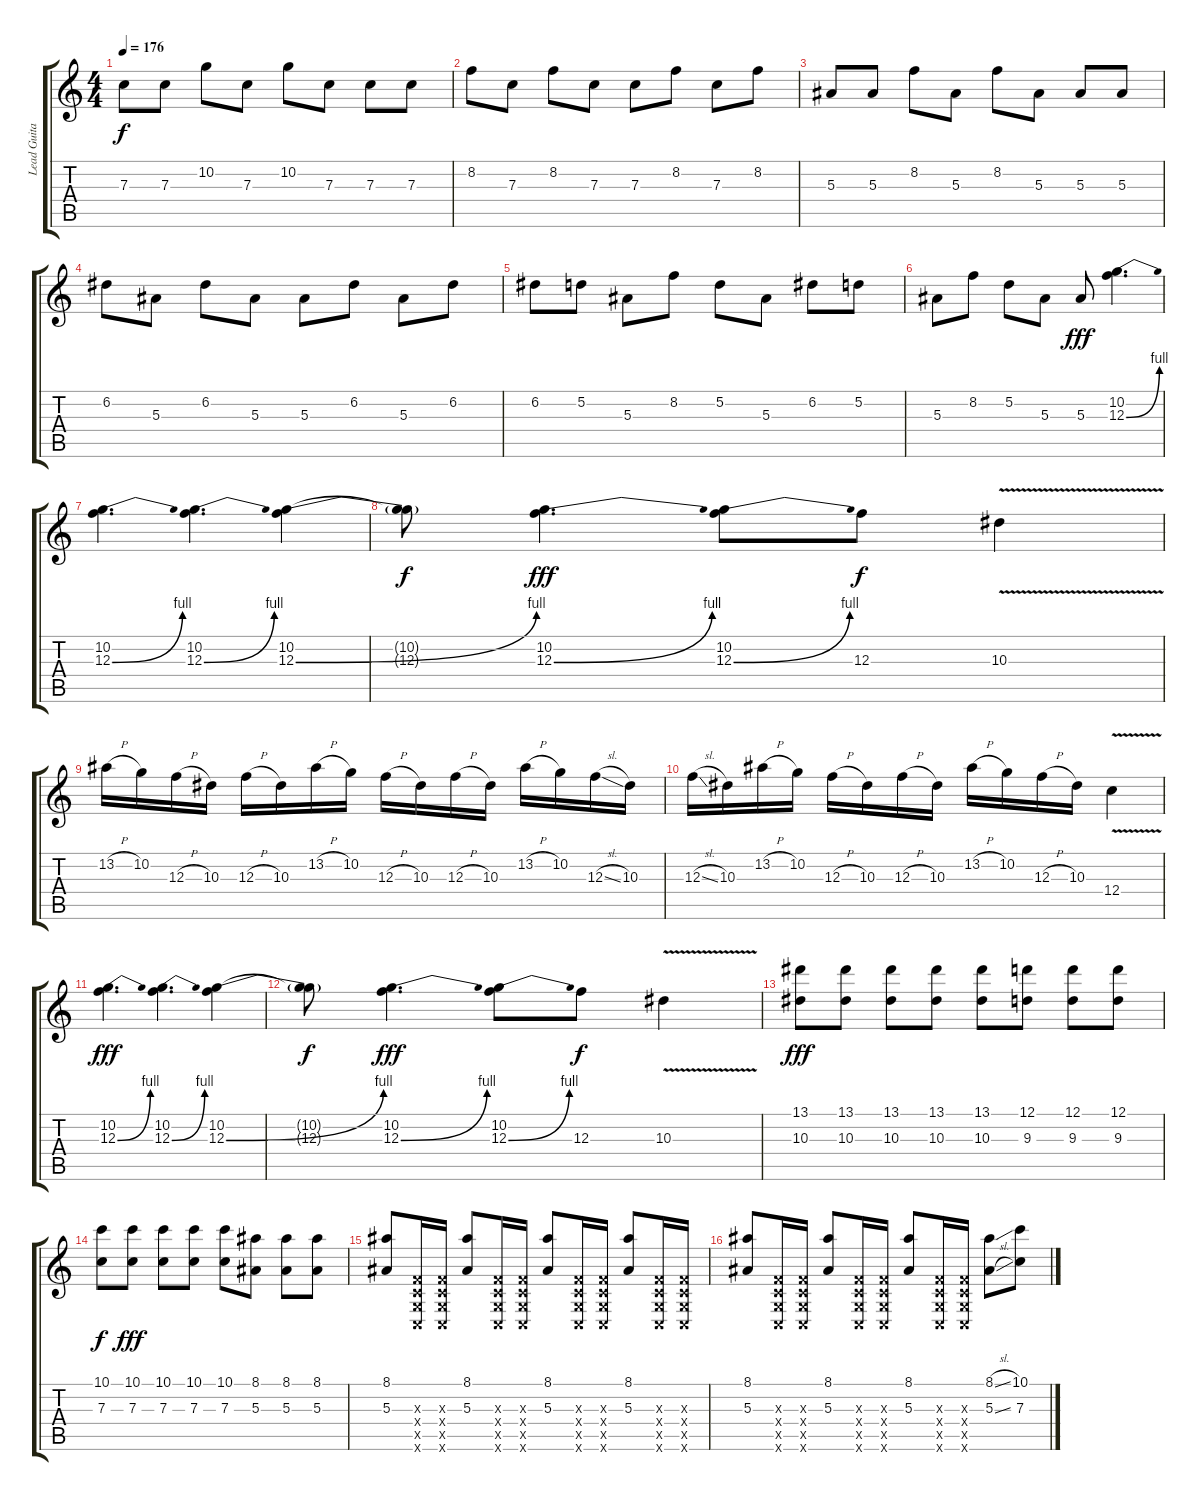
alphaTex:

\track ("Lead Guitar" "Lead Guita") {instrument overdrivenguitar}
\staff {score tabs}
\tuning (D4 A3 F3 C3 G2 C2) {hide}
\ts (4 4)
\tempo 176
\clef g2
\ks c
7.3.8{dy f} 7.3.8 10.2.8 7.3.8 10.2.8 7.3.8 7.3.8 7.3.8 |
8.2.8 7.3.8 8.2.8 7.3.8 7.3.8 8.2.8 7.3.8 8.2.8 |
5.3.8 5.3.8 8.2.8 5.3.8 8.2.8 5.3.8 5.3.8 5.3.8 |
6.2.8 5.3.8 6.2.8 5.3.8 5.3.8 6.2.8 5.3.8 6.2.8 |
6.2.8 5.2.8 5.3.8 8.2.8 5.2.8 5.3.8 6.2.8 5.2.8 |
5.3.8 8.2.8 5.2.8 5.3.8 5.3.8{dy fff} (10.2 12.3{be (bend 0 0 60 4)}).4{d} |
(10.2 12.3{be (bend 0 0 60 4)}).4{d} (10.2 12.3{be (bend 0 0 60 4)}).4{d} (10.2 12.3{be (bend 0 0 60 4)}).4 |
(10.2{t} 12.3{t}).8{dy f} (10.2 12.3{be (bend 0 0 60 4)}).4{d dy fff} (10.2 12.3{be (bend 0 0 60 4)}).8 12.3.8{dy f} 10.3{v}.4 |
13.2{h}.16 10.2.16 12.3{h}.16 10.3.16 12.3{h}.16 10.3.16 13.2{h}.16 10.2.16 12.3{h}.16 10.3.16 12.3{h}.16 10.3.16 13.2{h}.16 10.2.16 12.3{sl}.16 10.3.16 |
12.3{sl}.16 10.3.16 13.2{h}.16 10.2.16 12.3{h}.16 10.3.16 12.3{h}.16 10.3.16 13.2{h}.16 10.2.16 12.3{h}.16 10.3.16 12.4{v}.4 |
(10.2 12.3{be (bend 0 0 60 4)}).4{d dy fff} (10.2 12.3{be (bend 0 0 60 4)}).4{d} (10.2 12.3{be (bend 0 0 60 4)}).4 |
(10.2{t} 12.3{t}).8{dy f} (10.2 12.3{be (bend 0 0 60 4)}).4{d dy fff} (10.2 12.3{be (bend 0 0 60 4)}).8 12.3.8{dy f} 10.3{v}.4 |
(13.1 10.3).8{dy fff} (13.1 10.3).8 (13.1 10.3).8 (13.1 10.3).8 (13.1 10.3).8 (12.1 9.3).8 (12.1 9.3).8 (12.1 9.3).8 |
(10.1 7.3).8{dy f} (10.1 7.3).8{dy fff} (10.1 7.3).8 (10.1 7.3).8 (10.1 7.3).8 (8.1 5.3).8 (8.1 5.3).8 (8.1 5.3).8 |
(8.1 5.3).8 (0.3{x} 0.4{x} 0.5{x} 0.6{x}).16 (0.3{x} 0.4{x} 0.5{x} 0.6{x}).16 (8.1 5.3).8 (0.3{x} 0.4{x} 0.5{x} 0.6{x}).16 (0.3{x} 0.4{x} 0.5{x} 0.6{x}).16 (8.1 5.3).8 (0.3{x} 0.4{x} 0.5{x} 0.6{x}).16 (0.3{x} 0.4{x} 0.5{x} 0.6{x}).16 (8.1 5.3).8 (0.3{x} 0.4{x} 0.5{x} 0.6{x}).16 (0.3{x} 0.4{x} 0.5{x} 0.6{x}).16 |
(8.1 5.3).8 (0.3{x} 0.4{x} 0.5{x} 0.6{x}).16 (0.3{x} 0.4{x} 0.5{x} 0.6{x}).16 (8.1 5.3).8 (0.3{x} 0.4{x} 0.5{x} 0.6{x}).16 (0.3{x} 0.4{x} 0.5{x} 0.6{x}).16 (8.1 5.3).8 (0.3{x} 0.4{x} 0.5{x} 0.6{x}).16 (0.3{x} 0.4{x} 0.5{x} 0.6{x}).16 (8.1{sl} 5.3{sl}).8 (10.1 7.3).8
